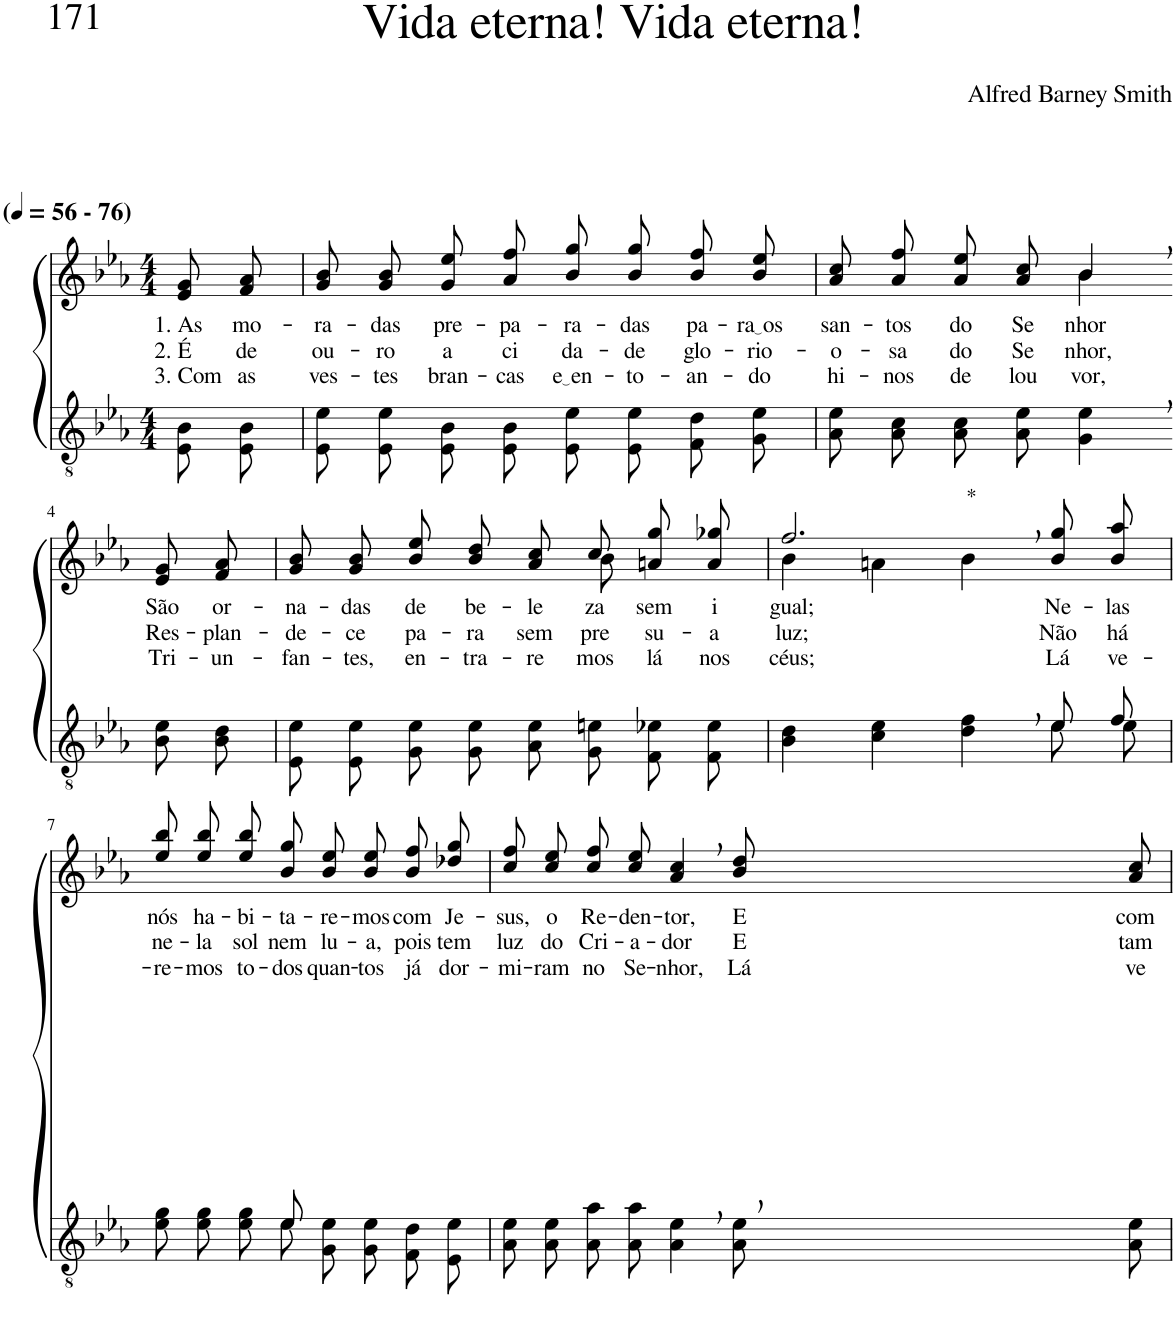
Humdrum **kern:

**kern	**kern	**text	**text	**text
*part2	*part1	*part1	*part1	*part1
*staff2	*staff1	*staff1	*staff1	*staff1
*I"Parte III e IV	*I"Parte I e II	*	*	*
*clefGv2	*clefG2	*	*	*
*Trd4c7	*Trd4c7	*	*	*
*k[b-e-a-]	*k[b-e-a-]	*	*	*
*M4/4	*M4/4	*	*	*
*MM56	*MM56	*	*	*
=1	=1	=1	=1	=1
!	!LO:TX:a:B:t=(	!	!	!
!	!LO:TX:a:B:t=- 76)	!	!	!
!	!	!LO:LY:b	!LO:LY:b	!LO:LY:b
8E-/ 8B-/L	8e-/ 8g/L	1. As	2. É	3. Com
!	!	!LO:LY:b	!LO:LY:b	!LO:LY:b
8E-/ 8B-/J	8f/ 8a-/J	mo-	de	as
=2	=2	=2	=2	=2
!	!	!LO:LY:b	!LO:LY:b	!LO:LY:b
8E-/ 8e-/L	8g/ 8b-/L	-ra-	ou-	ves-
!	!	!LO:LY:b	!LO:LY:b	!LO:LY:b
8E-/ 8e-/J	8g/ 8b-/J	-das	-ro	-tes
!	!	!LO:LY:b	!LO:LY:b	!LO:LY:b
8E-/ 8B-/L	8g\ 8ee-\L	pre-	a	bran-
!	!	!LO:LY:b	!LO:LY:b	!LO:LY:b
8E-/ 8B-/J	8a-\ 8ff\J	-pa-	ci	-cas
!	!	!LO:LY:b	!LO:LY:b	!LO:LY:b
8E-/ 8e-/L	8b-\ 8gg\L	-ra-	da-	e en
!	!	!LO:LY:b	!LO:LY:b	!LO:LY:b
8E-/ 8e-/J	8b-\ 8gg\J	-das	-de	-to-
!	!	!LO:LY:b	!LO:LY:b	!LO:LY:b
8F\ 8d\L	8b-\ 8ff\L	pa-	glo-	-an-
!	!	!LO:LY:b	!LO:LY:b	!LO:LY:b
8G\ 8e-\J	8b-\ 8ee-\J	ra os	rio-	-do
=3	=3	=3	=3	=3
!	!	!LO:LY:b	!LO:LY:b	!LO:LY:b
*	*^	*	*	*
8A-\ 8e-\L	8a-\ 8cc\L	2ryy	san-	-o-	hi-
!	!	!	!LO:LY:b	!LO:LY:b	!LO:LY:b
8A-\ 8c\J	8a-\ 8ff\J	.	-tos	-sa	-nos
!	!	!	!LO:LY:b	!LO:LY:b	!LO:LY:b
8A-\ 8c\L	8a-\ 8ee-\L	.	do	do	de
!	!	!	!LO:LY:b	!LO:LY:b	!LO:LY:b
8A-\ 8e-\J	8a-\ 8cc\J	.	Se-	Se-	lou-
!	!	!	!LO:LY:b	!LO:LY:b	!LO:LY:b
4G\, 4e-\,	4b-,/	4b-\	-nhor	-nhor,	-vor,
!!LO:LB:g=z
=4-	=4-	=4-	=4-	=4-	=4-
!	!	!	!LO:LY:b	!LO:LY:b	!LO:LY:b
*	*v	*v	*	*	*
8B-\ 8e-\L	8e-/ 8g/L	São	Res-	Tri-
!	!	!LO:LY:b	!LO:LY:b	!LO:LY:b
8B-\ 8d\J	8f/ 8a-/J	or-	-plan-	-un-
=5	=5	=5	=5	=5
!	!	!LO:LY:b	!LO:LY:b	!LO:LY:b
*	*^	*	*	*
8E-/ 8e-/L	8g/ 8b-/L	8ryy	-na-	-de-	-fan-
!	!	!	!LO:LY:b	!LO:LY:b	!LO:LY:b
*	*v	*v	*	*	*
8E-/ 8e-/J	8g/ 8b-/J	-das	-ce	-tes,
!	!	!LO:LY:b	!LO:LY:b	!LO:LY:b
8G\ 8e-\L	8b-\ 8ee-\L	de	pa-	en-
!	!	!LO:LY:b	!LO:LY:b	!LO:LY:b
8G\ 8e-\J	8b-\ 8dd\J	be-	-ra	-tra-
!	!	!LO:LY:b	!LO:LY:b	!LO:LY:b
8A-\ 8e-\L	8a-\ 8cc\L	-le-	sem-	-re-
*	*^	*	*	*
!	!	!	!LO:LY:b	!LO:LY:b	!LO:LY:b
8G\ 8en\J	8cc\J	8b-\	-za	-pre	-mos
!	!	!	!LO:LY:b	!LO:LY:b	!LO:LY:b
8F\ 8e-X\L	8an\ 8gg\L	4ryy	sem	su-	lá
!	!	!	!LO:LY:b	!LO:LY:b	!LO:LY:b
8F\ 8e-\J	8a\ 8gg-X\J	.	i-	-a	nos
=6	=6	=6	=6	=6	=6
*^	*	*	*	*	*
!	!	!LO:TX:a:t=*	!	!	!	!
!	!	!	!	!LO:LY:b	!LO:LY:b	!LO:LY:b
2.ryy	4B-\ 4d\	2.ff,/	4b-\	-gual;	luz;	céus;
.	4c\ 4e-\	.	4an\	.	.	.
.	4d\ 4f\	.	4b-\	.	.	.
!	!	!	!	!LO:LY:b	!LO:LY:b	!LO:LY:b
8e-/L	8e-\L	8b-\ 8gg\L	4ryy	Ne-	Não	Lá
!	!	!	!	!LO:LY:b	!LO:LY:b	!LO:LY:b
8f/J	8e-\J	8b-\ 8aa-\J	.	-las	há	ve-
*	*	*v	*v	*	*	*
!!LO:LB:g=z
=7	=7	=7	=7	=7	=7
!	!	!	!LO:LY:b	!LO:LY:b	!LO:LY:b
4.ryy	8e-\ 8g\L	8ee-\ 8bb-\L	nós	ne-	-re-
!	!	!	!LO:LY:b	!LO:LY:b	!LO:LY:b
.	8e-\ 8g\J	8ee-\ 8bb-\J	ha-	-la	-mos
!	!	!	!LO:LY:b	!LO:LY:b	!LO:LY:b
.	8e-\ 8g\L	8ee-\ 8bb-\L	-bi-	sol	to-
!	!	!	!LO:LY:b	!LO:LY:b	!LO:LY:b
8e-/	8e-\J	8b-\ 8gg\J	-ta-	nem	-dos
!	!	!	!LO:LY:b	!LO:LY:b	!LO:LY:b
2ryy	8G\ 8e-\L	8b-\ 8ee-\L	-re-	lu-	quan-
!	!	!	!LO:LY:b	!LO:LY:b	!LO:LY:b
.	8G\ 8e-\J	8b-\ 8ee-\J	-mos	-a,	-tos
!	!	!	!LO:LY:b	!LO:LY:b	!LO:LY:b
.	8F\ 8d\L	8b-\ 8ff\L	com	pois	já
!	!	!	!LO:LY:b	!LO:LY:b	!LO:LY:b
.	8E-\ 8e-\J	8dd-X\ 8gg\J	Je-	tem	dor-
=8	=8	=8	=8	=8	=8
!	!	!	!LO:LY:b	!LO:LY:b	!LO:LY:b
*v	*v	*	*	*	*
8A-\ 8e-\L	8cc\ 8ff\L	-sus,	luz	-mi-
!	!	!LO:LY:b	!LO:LY:b	!LO:LY:b
8A-\ 8e-\J	8cc\ 8ee-\J	o	do	-ram
!	!	!LO:LY:b	!LO:LY:b	!LO:LY:b
8A-\ 8a-\L	8cc\ 8ff\L	Re-	Cri-	no
!	!	!LO:LY:b	!LO:LY:b	!LO:LY:b
8A-\ 8a-\J	8cc\ 8ee-\J	-den-	-a-	Se-
!	!	!LO:LY:b	!LO:LY:b	!LO:LY:b
4A-\, 4e-\,	4a-/, 4cc/,	-tor,	-dor	-nhor,
!	!	!LO:LY:b	!LO:LY:b	!LO:LY:b
8A-,\ 8e-,\L	8b-,\ 8dd,\L	E	E	Lá
!	!	!LO:LY:b	!LO:LY:b	!LO:LY:b
8A-\ 8e-\J	8a-\ 8cc\J	com	tam-	ve-
=	=	=	=	=
*-	*-	*-	*-	*-
